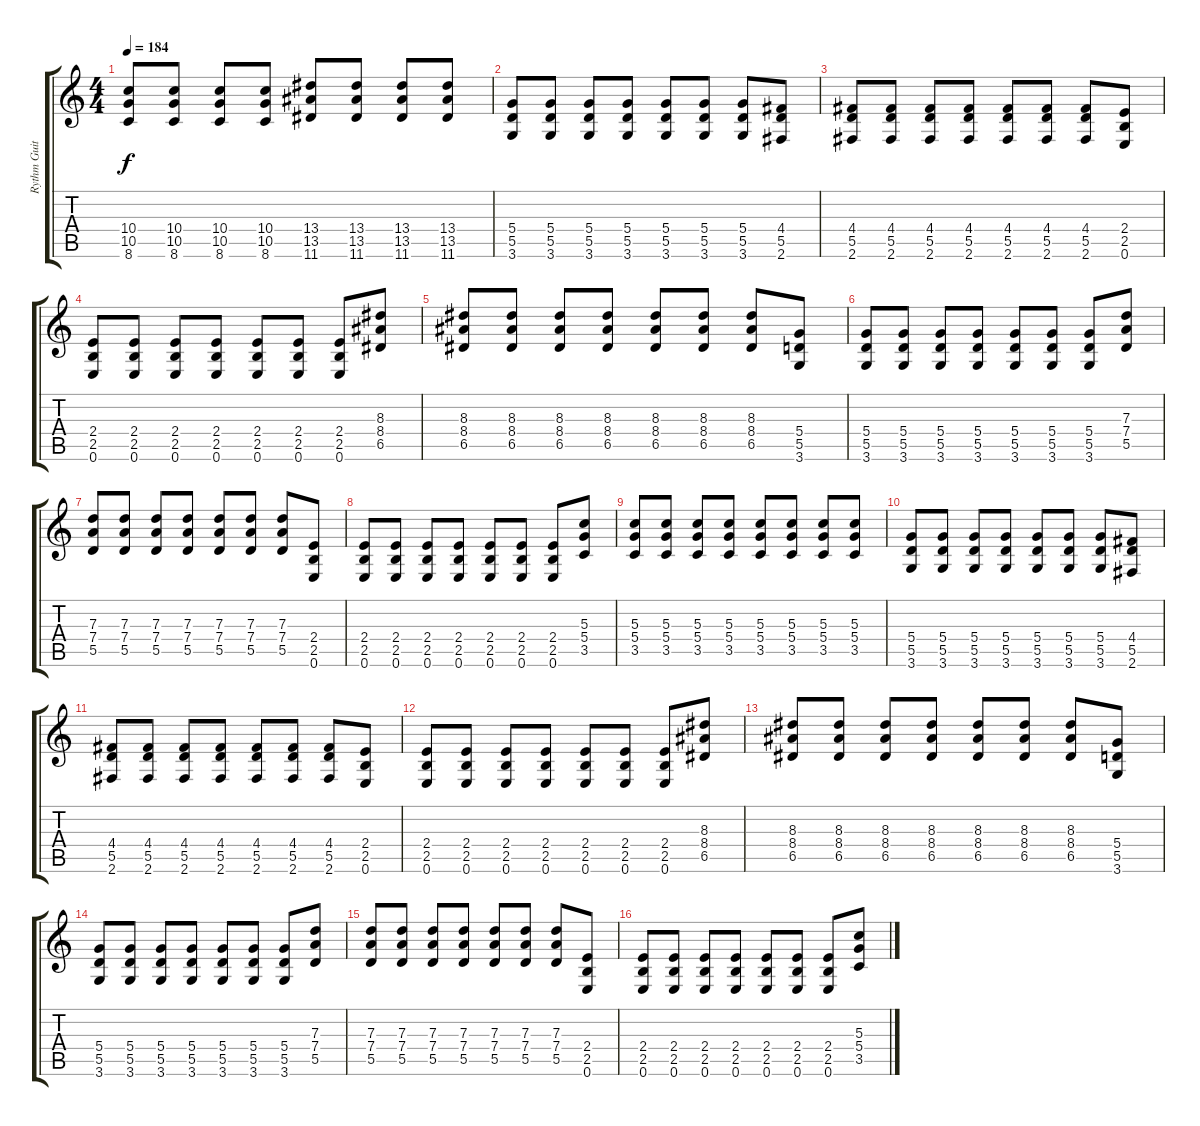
\track ("Rythm Guitar" "Rythm Guit") {instrument overdrivenguitar}
\staff {score tabs}
\tuning (E4 B3 G3 D3 A2 E2) {hide}
\ts (4 4)
\tempo 184
\clef g2
\ks c
(10.4 10.5 8.6).8{dy f} (10.4 10.5 8.6).8 (10.4 10.5 8.6).8 (10.4 10.5 8.6).8 (13.4 13.5 11.6).8 (13.4 13.5 11.6).8 (13.4 13.5 11.6).8 (13.4 13.5 11.6).8 |
(5.4 5.5 3.6).8 (5.4 5.5 3.6).8 (5.4 5.5 3.6).8 (5.4 5.5 3.6).8 (5.4 5.5 3.6).8 (5.4 5.5 3.6).8 (5.4 5.5 3.6).8 (4.4 5.5 2.6).8 |
(4.4 5.5 2.6).8 (4.4 5.5 2.6).8 (4.4 5.5 2.6).8 (4.4 5.5 2.6).8 (4.4 5.5 2.6).8 (4.4 5.5 2.6).8 (4.4 5.5 2.6).8 (2.4 2.5 0.6).8 |
(2.4 2.5 0.6).8 (2.4 2.5 0.6).8 (2.4 2.5 0.6).8 (2.4 2.5 0.6).8 (2.4 2.5 0.6).8 (2.4 2.5 0.6).8 (2.4 2.5 0.6).8 (8.3 8.4 6.5).8 |
(8.3 8.4 6.5).8 (8.3 8.4 6.5).8 (8.3 8.4 6.5).8 (8.3 8.4 6.5).8 (8.3 8.4 6.5).8 (8.3 8.4 6.5).8 (8.3 8.4 6.5).8 (5.4 5.5 3.6).8 |
(5.4 5.5 3.6).8 (5.4 5.5 3.6).8 (5.4 5.5 3.6).8 (5.4 5.5 3.6).8 (5.4 5.5 3.6).8 (5.4 5.5 3.6).8 (5.4 5.5 3.6).8 (7.3 7.4 5.5).8 |
(7.3 7.4 5.5).8 (7.3 7.4 5.5).8 (7.3 7.4 5.5).8 (7.3 7.4 5.5).8 (7.3 7.4 5.5).8 (7.3 7.4 5.5).8 (7.3 7.4 5.5).8 (2.4 2.5 0.6).8 |
(2.4 2.5 0.6).8 (2.4 2.5 0.6).8 (2.4 2.5 0.6).8 (2.4 2.5 0.6).8 (2.4 2.5 0.6).8 (2.4 2.5 0.6).8 (2.4 2.5 0.6).8 (5.3 5.4 3.5).8 |
(5.3 5.4 3.5).8 (5.3 5.4 3.5).8 (5.3 5.4 3.5).8 (5.3 5.4 3.5).8 (5.3 5.4 3.5).8 (5.3 5.4 3.5).8 (5.3 5.4 3.5).8 (5.3 5.4 3.5).8 |
(5.4 5.5 3.6).8 (5.4 5.5 3.6).8 (5.4 5.5 3.6).8 (5.4 5.5 3.6).8 (5.4 5.5 3.6).8 (5.4 5.5 3.6).8 (5.4 5.5 3.6).8 (4.4 5.5 2.6).8 |
(4.4 5.5 2.6).8 (4.4 5.5 2.6).8 (4.4 5.5 2.6).8 (4.4 5.5 2.6).8 (4.4 5.5 2.6).8 (4.4 5.5 2.6).8 (4.4 5.5 2.6).8 (2.4 2.5 0.6).8 |
(2.4 2.5 0.6).8 (2.4 2.5 0.6).8 (2.4 2.5 0.6).8 (2.4 2.5 0.6).8 (2.4 2.5 0.6).8 (2.4 2.5 0.6).8 (2.4 2.5 0.6).8 (8.3 8.4 6.5).8 |
(8.3 8.4 6.5).8 (8.3 8.4 6.5).8 (8.3 8.4 6.5).8 (8.3 8.4 6.5).8 (8.3 8.4 6.5).8 (8.3 8.4 6.5).8 (8.3 8.4 6.5).8 (5.4 5.5 3.6).8 |
(5.4 5.5 3.6).8 (5.4 5.5 3.6).8 (5.4 5.5 3.6).8 (5.4 5.5 3.6).8 (5.4 5.5 3.6).8 (5.4 5.5 3.6).8 (5.4 5.5 3.6).8 (7.3 7.4 5.5).8 |
(7.3 7.4 5.5).8 (7.3 7.4 5.5).8 (7.3 7.4 5.5).8 (7.3 7.4 5.5).8 (7.3 7.4 5.5).8 (7.3 7.4 5.5).8 (7.3 7.4 5.5).8 (2.4 2.5 0.6).8 |
(2.4 2.5 0.6).8 (2.4 2.5 0.6).8 (2.4 2.5 0.6).8 (2.4 2.5 0.6).8 (2.4 2.5 0.6).8 (2.4 2.5 0.6).8 (2.4 2.5 0.6).8 (5.3 5.4 3.5).8
